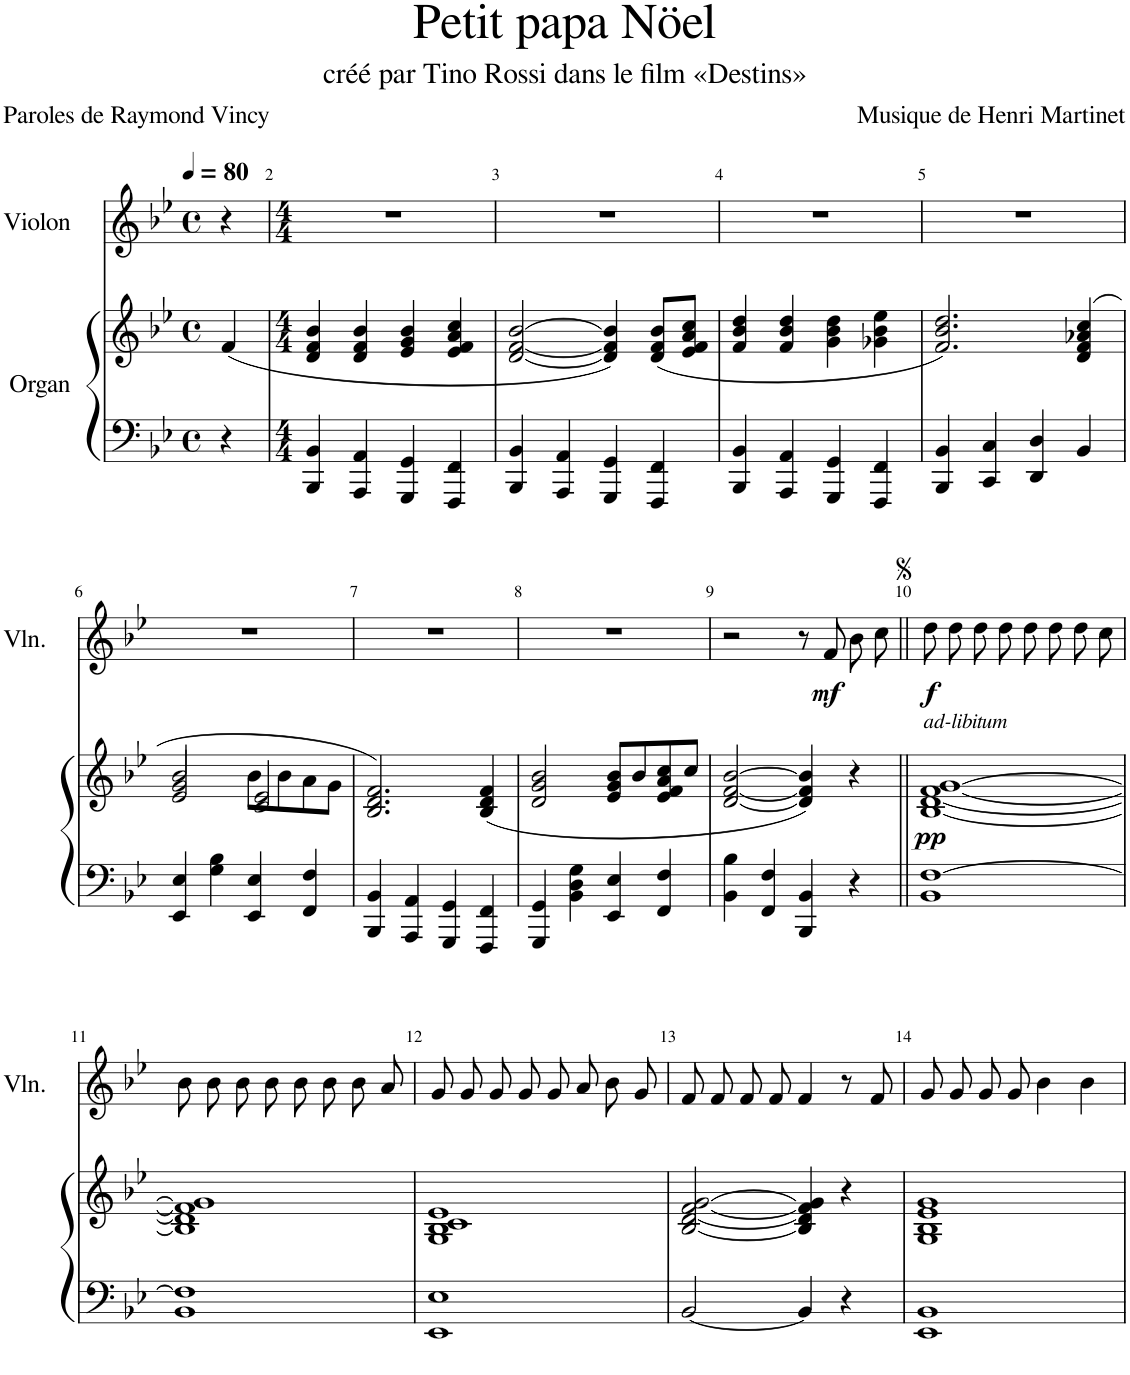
**kern	**kern	**dynam	**kern	**dynam
*part2	*part2	*part2	*part1	*part1
*staff3	*staff2	*staff2/3	*staff1	*staff1
*I"Organ	*	*	*I"Violon	*
*	*	*	*I'Vln.	*
*clefF4	*clefG2	*	*clefG2	*
*k[b-e-]	*k[b-e-]	*	*k[b-e-]	*
*M4/4	*M4/4	*	*M4/4	*
*met(c)	*met(c)	*	*met(c)	*
*MM80	*MM80	*	*MM80	*
=1	=1	=1	=1	=1
4r	(<4f/	.	4r	.
=2	=2	=2	=2	=2
*M4/4	*M4/4	*	*M4/4	*
4BBB-/ 4BB-/	4d/ 4f/ 4b-/	.	1r	.
4AAA/ 4AA/	4d/ 4f/ 4b-/	.	.	.
4GGG/ 4GG/	4e-/ 4g/ 4b-/	.	.	.
4FFF/ 4FF/	4e-/ 4f/ 4a/ 4cc/	.	.	.
=3	=3	=3	=3	=3
4BBB-/ 4BB-/	[2d/ [2f/ [2b-/	.	1r	.
4AAA/ 4AA/	.	.	.	.
4GGG/ 4GG/	4d/] 4f/] 4b-/])	.	.	.
4FFF/ 4FF/	(<8d/ 8f/ 8b-/L	.	.	.
.	8e-/ 8f/ 8a/ 8cc/J	.	.	.
=4	=4	=4	=4	=4
4BBB-/ 4BB-/	4f/ 4b-/ 4dd/	.	1r	.
4AAA/ 4AA/	4f/ 4b-/ 4dd/	.	.	.
4GGG/ 4GG/	4g\ 4b-\ 4dd\	.	.	.
4FFF/ 4FF/	4g-X\ 4b-\ 4ee-\	.	.	.
=5	=5	=5	=5	=5
4BBB-/ 4BB-/	2.f/ 2.b-/ 2.dd/)	.	1r	.
4CC/ 4C/	.	.	.	.
4DD/ 4D/	.	.	.	.
4BB-/	(>4d/ 4f/ 4a-X/ 4cc/	.	.	.
!!LO:LB:g=z
=6	=6	=6	=6	=6
*	*^	*	*	*
4EE-/ 4E-/	2e-/ 2g/	2b-/	.	1r	.
4G\ 4B-\	.	.	.	.	.
4EE-/ 4E-/	2c/ 2e-/	8b-\L	.	.	.
.	.	8b-\	.	.	.
4FF/ 4F/	.	8a\	.	.	.
.	.	8g\J	.	.	.
*	*v	*v	*	*	*
=7	=7	=7	=7	=7
4BBB-/ 4BB-/	2.B-/ 2.d/ 2.f/)	.	1r	.
4AAA/ 4AA/	.	.	.	.
4GGG/ 4GG/	.	.	.	.
4FFF/ 4FF/	(4B-/ 4d/ 4f/	.	.	.
=8	=8	=8	=8	=8
4GGG/ 4GG/	2d/ 2g/ 2b-/	.	1r	.
4BB-\ 4D\ 4G\	.	.	.	.
4EE-/ 4E-/	8e-/ 8g/ 8b-/L	.	.	.
.	8b-/	.	.	.
4FF/ 4F/	8e-/ 8f/ 8a/ 8cc/	.	.	.
.	8cc/J	.	.	.
=9	=9	=9	=9	=9
4BB-\ 4B-\	[2d/ [2f/ [2b-/	.	2r	.
4FF/ 4F/	.	.	.	.
4BBB-/ 4BB-/	4d/] 4f/] 4b-/])	.	8r	.
!	!	!	!	!LO:DY:b
.	.	.	8f/	mf
4r	4r	.	8b-\L	.
.	.	.	8cc\J	.
=10||	=10||	=10||	=10||	=10||
!	!LO:TX:a:i:t=ad-libitum	!	!	!
!	!	!LO:DY:b	!	!LO:DY:b
1BB- [1F	[1B- [1d [1f [1g	pp	8dd\L	f
.	.	.	8dd\J	.
.	.	.	8dd\L	.
.	.	.	8dd\J	.
.	.	.	8dd\L	.
.	.	.	8dd\J	.
.	.	.	8dd\L	.
.	.	.	8cc\J	.
!!LO:LB:g=z
=11	=11	=11	=11	=11
1BB- 1F]	1B-] 1d] 1f] 1g]	.	8b-\L	.
.	.	.	8b-\J	.
.	.	.	8b-\L	.
.	.	.	8b-\J	.
.	.	.	8b-\L	.
.	.	.	8b-\J	.
.	.	.	8b-/L	.
.	.	.	8a/J	.
=12	=12	=12	=12	=12
1EE- 1E-	1G 1B- 1c 1e-	.	8g/L	.
.	.	.	8g/J	.
.	.	.	8g/L	.
.	.	.	8g/J	.
.	.	.	8g/L	.
.	.	.	8a/J	.
.	.	.	8b-/L	.
.	.	.	8g/J	.
=13	=13	=13	=13	=13
[2BB-/	[2B-/ [2d/ [2f/ [2g/	.	8f/L	.
.	.	.	8f/J	.
.	.	.	8f/L	.
.	.	.	8f/J	.
4BB-/]	4B-/] 4d/] 4f/] 4g/]	.	4f/	.
4r	4r	.	8r	.
.	.	.	8f/	.
=14	=14	=14	=14	=14
1EE- 1BB-	1G 1B- 1e- 1g	.	8g/L	.
.	.	.	8g/J	.
.	.	.	8g/L	.
.	.	.	8g/J	.
.	.	.	4b-\	.
.	.	.	4b-\	.
=	=	=	=	=
*-	*-	*-	*-	*-
